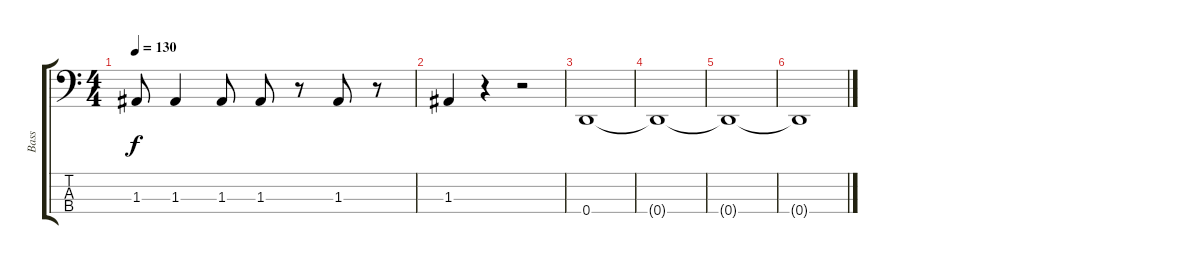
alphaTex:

\track ("Bass" "Bass") {instrument electricbasspick}
\staff {score tabs}
\tuning (G2 D2 A1 D1) {hide}
\ts (4 4)
\tempo 130
\clef f4
\ks c
1.3.8{dy f} 1.3.4 1.3.8 1.3.8 r.8 1.3.8 r.8 |
1.3.4 r.4 r.2 |
0.4.1{volume 0} |
0.4{t}.1 |
0.4{t}.1 |
0.4{t}.1
